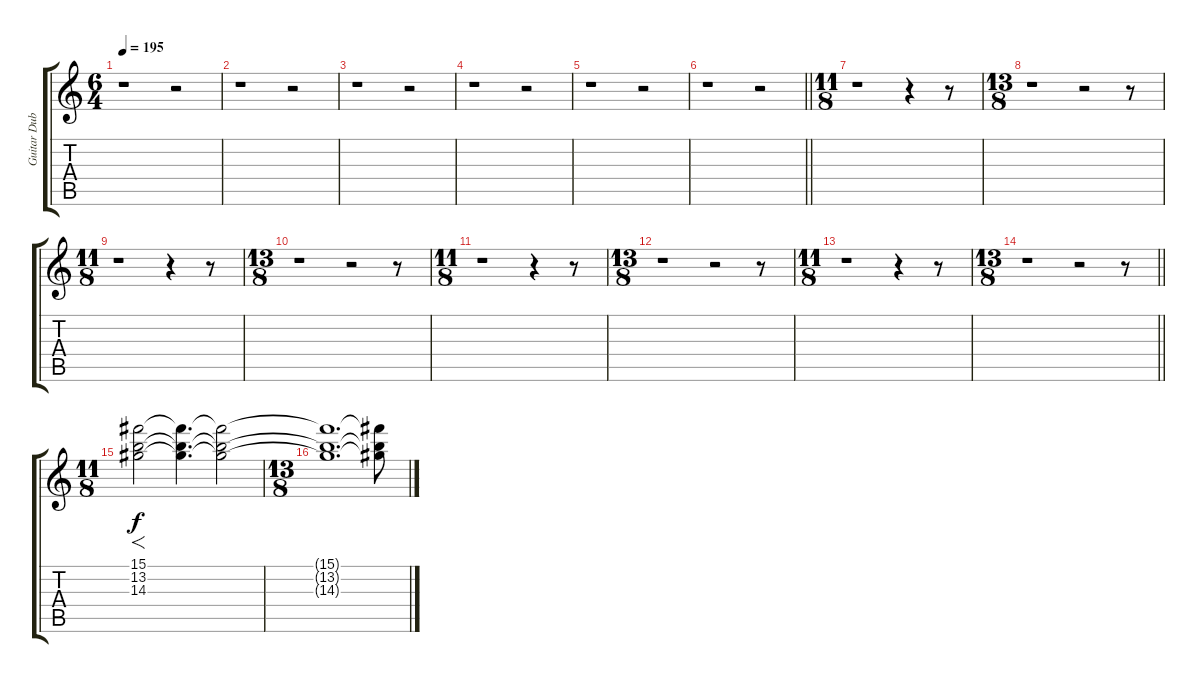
\track ("Guitar Dub Clean" "Guitar Dub") {instrument electricguitarjazz}
\staff {score tabs}
\tuning (Eb4 Bb3 Gb3 Db3 Ab2 Db2) {hide}
\ts (6 4)
\tempo 195
\clef g2
\ks c
r.1{dy f} r.2 |
r.1 r.2 |
r.1 r.2 |
r.1 r.2 |
r.1 r.2 |
\barLineRight lightlight
r.1 r.2 |
\ts (11 8)
\section ("" "")
r.1 r.4{beam merge} r.8 |
\ts (13 8)
r.1 r.2 r.8 |
\ts (11 8)
r.1 r.4 r.8 |
\ts (13 8)
r.1 r.2{beam merge} r.8 |
\ts (11 8)
r.1 r.4 r.8 |
\ts (13 8)
r.1 r.2{beam merge} r.8 |
\ts (11 8)
r.1 r.4{beam merge} r.8 |
\ts (13 8)
\barLineRight lightlight
r.1 r.2 r.8 |
\ts (11 8)
\section ("" "")
(15.1 13.2 14.3).2{f} (15.1{t} 13.2{t} 14.3{t}).4{d} (15.1{t} 13.2{t} 14.3{t}).2 |
\ts (13 8)
(15.1{t} 13.2{t} 14.3{t}).1{d} (15.1{t} 13.2{t} 14.3{t}).8
